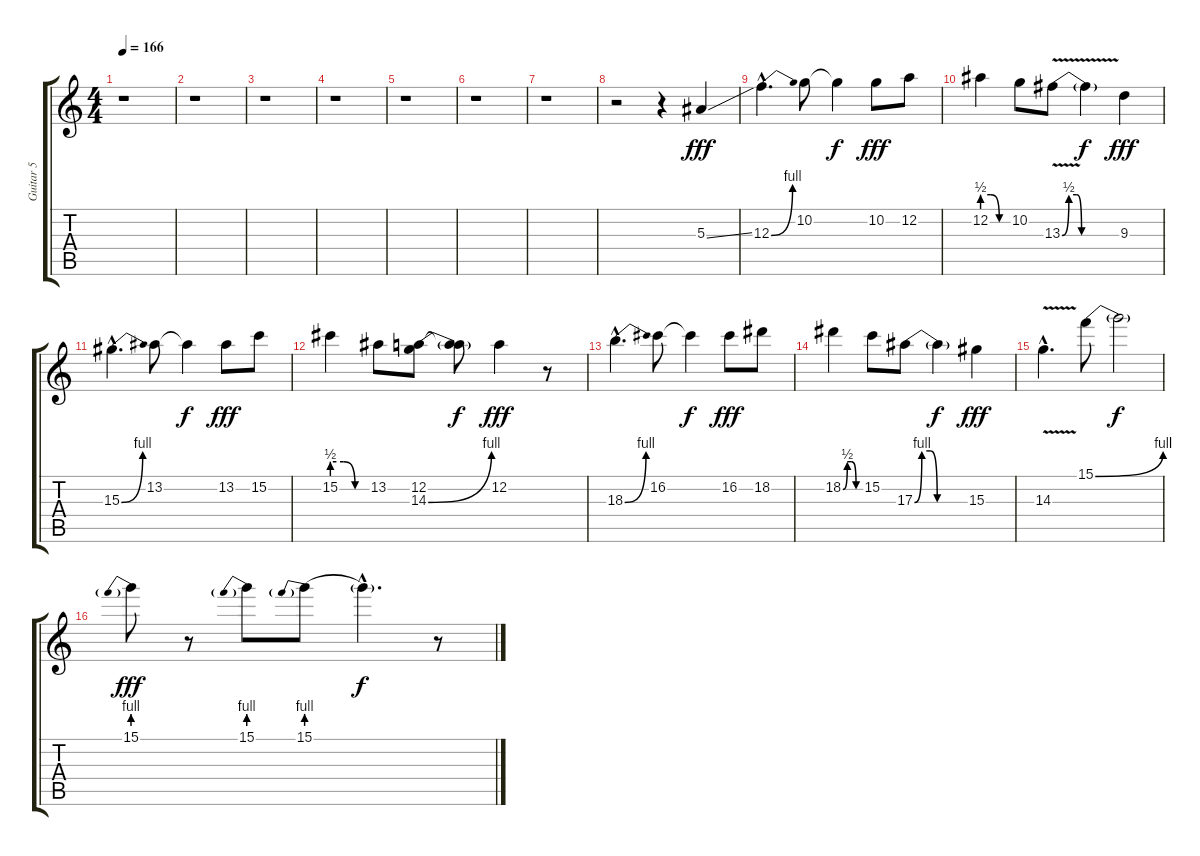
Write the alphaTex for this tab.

\track ("Guitar 5" "Guitar 5") {instrument distortionguitar}
\staff {score tabs}
\tuning (D4 A3 F3 C3 G2 C2) {hide}
\ts (4 4)
\tempo 166
\clef g2
\ks c
r.1{dy fff} |
r.1 |
r.1 |
r.1 |
r.1 |
r.1 |
r.1 |
r.2 r.4 5.3{ss}.4 |
12.3{be (bend 0 0 60 4) hac}.4{d} 10.2.8 10.2{t}.4{dy f} 10.2.8{dy fff} 12.2.8 |
12.2{be (custom 0 2 20 2 40 0 60 0)}.4 10.2.8 13.3{be (custom 0 0 7 2 15 2 20 0 60 0) v}.8 13.3{t}.4{dy f} 9.3.4{dy fff} |
15.3{be (bend 0 0 60 4) hac}.4{d} 13.2.8 13.2{t}.4{dy f} 13.2.8{dy fff} 15.2.8 |
15.2{be (custom 0 2 20 2 40 0 60 0)}.4 13.2.8 (12.2 14.3{be (bend 0 0 60 4)}).8 (12.2{t} 14.3{t}).8{dy f} 12.2.4{dy fff} r.8 |
18.3{be (bend 0 0 60 4) hac}.4{d} 16.2.8 16.2{t}.4{dy f} 16.2.8{dy fff} 18.2.8 |
18.2{be (custom 0 0 15 2 30 2 45 0 60 0)}.4 15.2.8 17.3{be (custom 0 0 8 4 17 4 25 0 60 0)}.8 17.3{t}.4{dy f} 15.3.4{dy fff} |
14.3{v hac}.4{d} 15.1{be (bend 0 0 60 4)}.8 15.1{t}.2{dy f} |
15.1{be (prebend 0 4 60 4)}.8{dy fff} r.8 15.1{be (prebend 0 4 60 4)}.8 15.1{be (prebend 0 4 60 4)}.8 15.1{hac t}.4{d dy f} r.8
